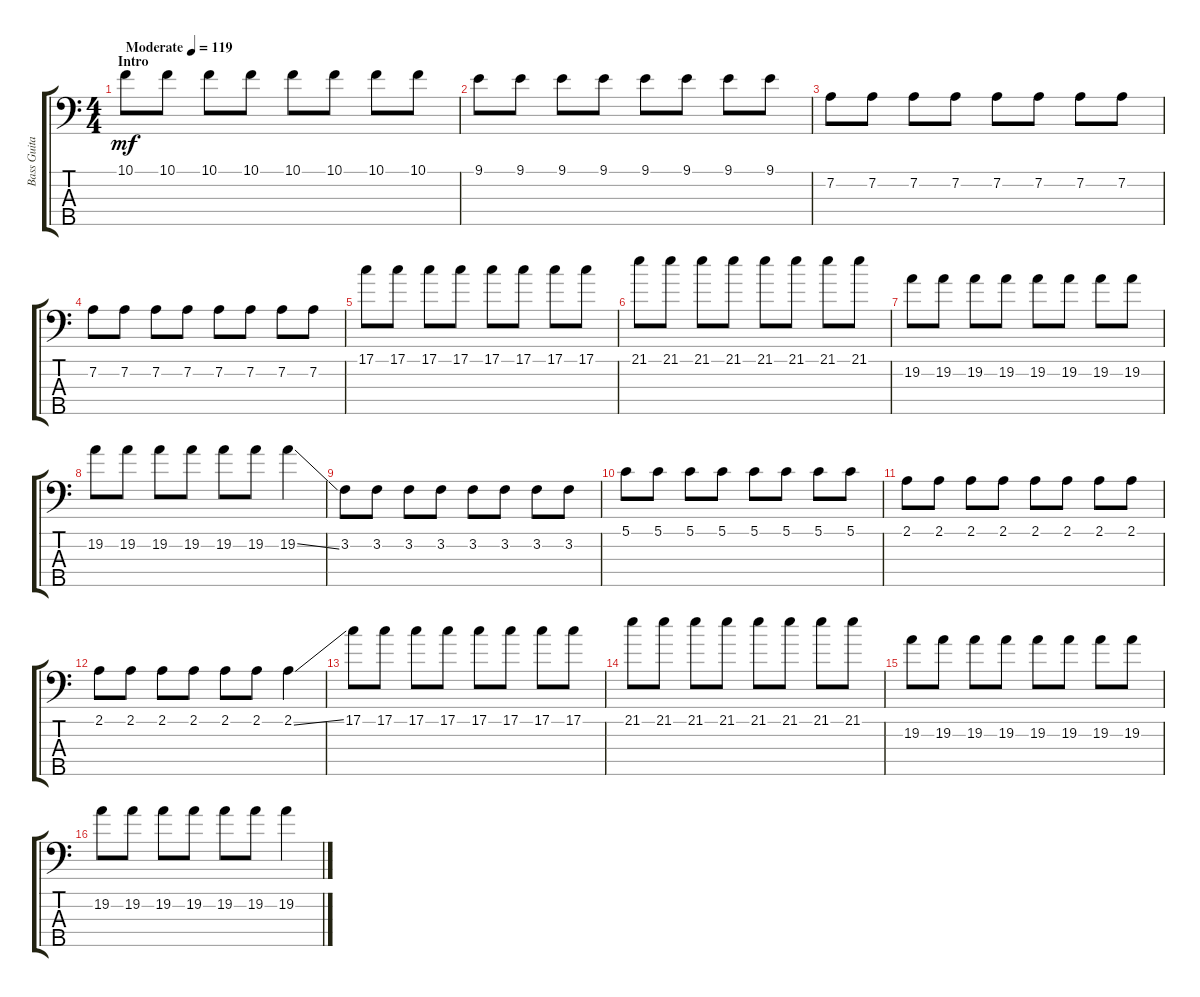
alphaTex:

\track ("Bass Guitar" "Bass Guita") {instrument electricbassfinger}
\staff {score tabs}
\tuning (G2 D2 A1 E1 B0) {hide}
\ts (4 4)
\section ("" "Intro")
\tempo (119 "Moderate")
\clef f4
\ks c
10.1.8{dy mf instrument electricbassfinger} 10.1.8 10.1.8 10.1.8 10.1.8 10.1.8 10.1.8 10.1.8 |
9.1.8 9.1.8 9.1.8 9.1.8 9.1.8 9.1.8 9.1.8 9.1.8 |
7.2.8 7.2.8 7.2.8 7.2.8 7.2.8 7.2.8 7.2.8 7.2.8 |
7.2.8 7.2.8 7.2.8 7.2.8 7.2.8 7.2.8 7.2.8 7.2.8 |
17.1.8 17.1.8 17.1.8 17.1.8 17.1.8 17.1.8 17.1.8 17.1.8 |
21.1.8 21.1.8 21.1.8 21.1.8 21.1.8 21.1.8 21.1.8 21.1.8 |
19.2.8 19.2.8 19.2.8 19.2.8 19.2.8 19.2.8 19.2.8 19.2.8 |
19.2.8 19.2.8 19.2.8 19.2.8 19.2.8 19.2.8 19.2{ss}.4 |
3.2.8 3.2.8 3.2.8 3.2.8 3.2.8 3.2.8 3.2.8 3.2.8 |
5.1.8 5.1.8 5.1.8 5.1.8 5.1.8 5.1.8 5.1.8 5.1.8 |
2.1.8 2.1.8 2.1.8 2.1.8 2.1.8 2.1.8 2.1.8 2.1.8 |
2.1.8 2.1.8 2.1.8 2.1.8 2.1.8 2.1.8 2.1{ss}.4 |
17.1.8 17.1.8 17.1.8 17.1.8 17.1.8 17.1.8 17.1.8 17.1.8 |
21.1.8 21.1.8 21.1.8 21.1.8 21.1.8 21.1.8 21.1.8 21.1.8 |
19.2.8 19.2.8 19.2.8 19.2.8 19.2.8 19.2.8 19.2.8 19.2.8 |
19.2.8 19.2.8 19.2.8 19.2.8 19.2.8 19.2.8 19.2.4
